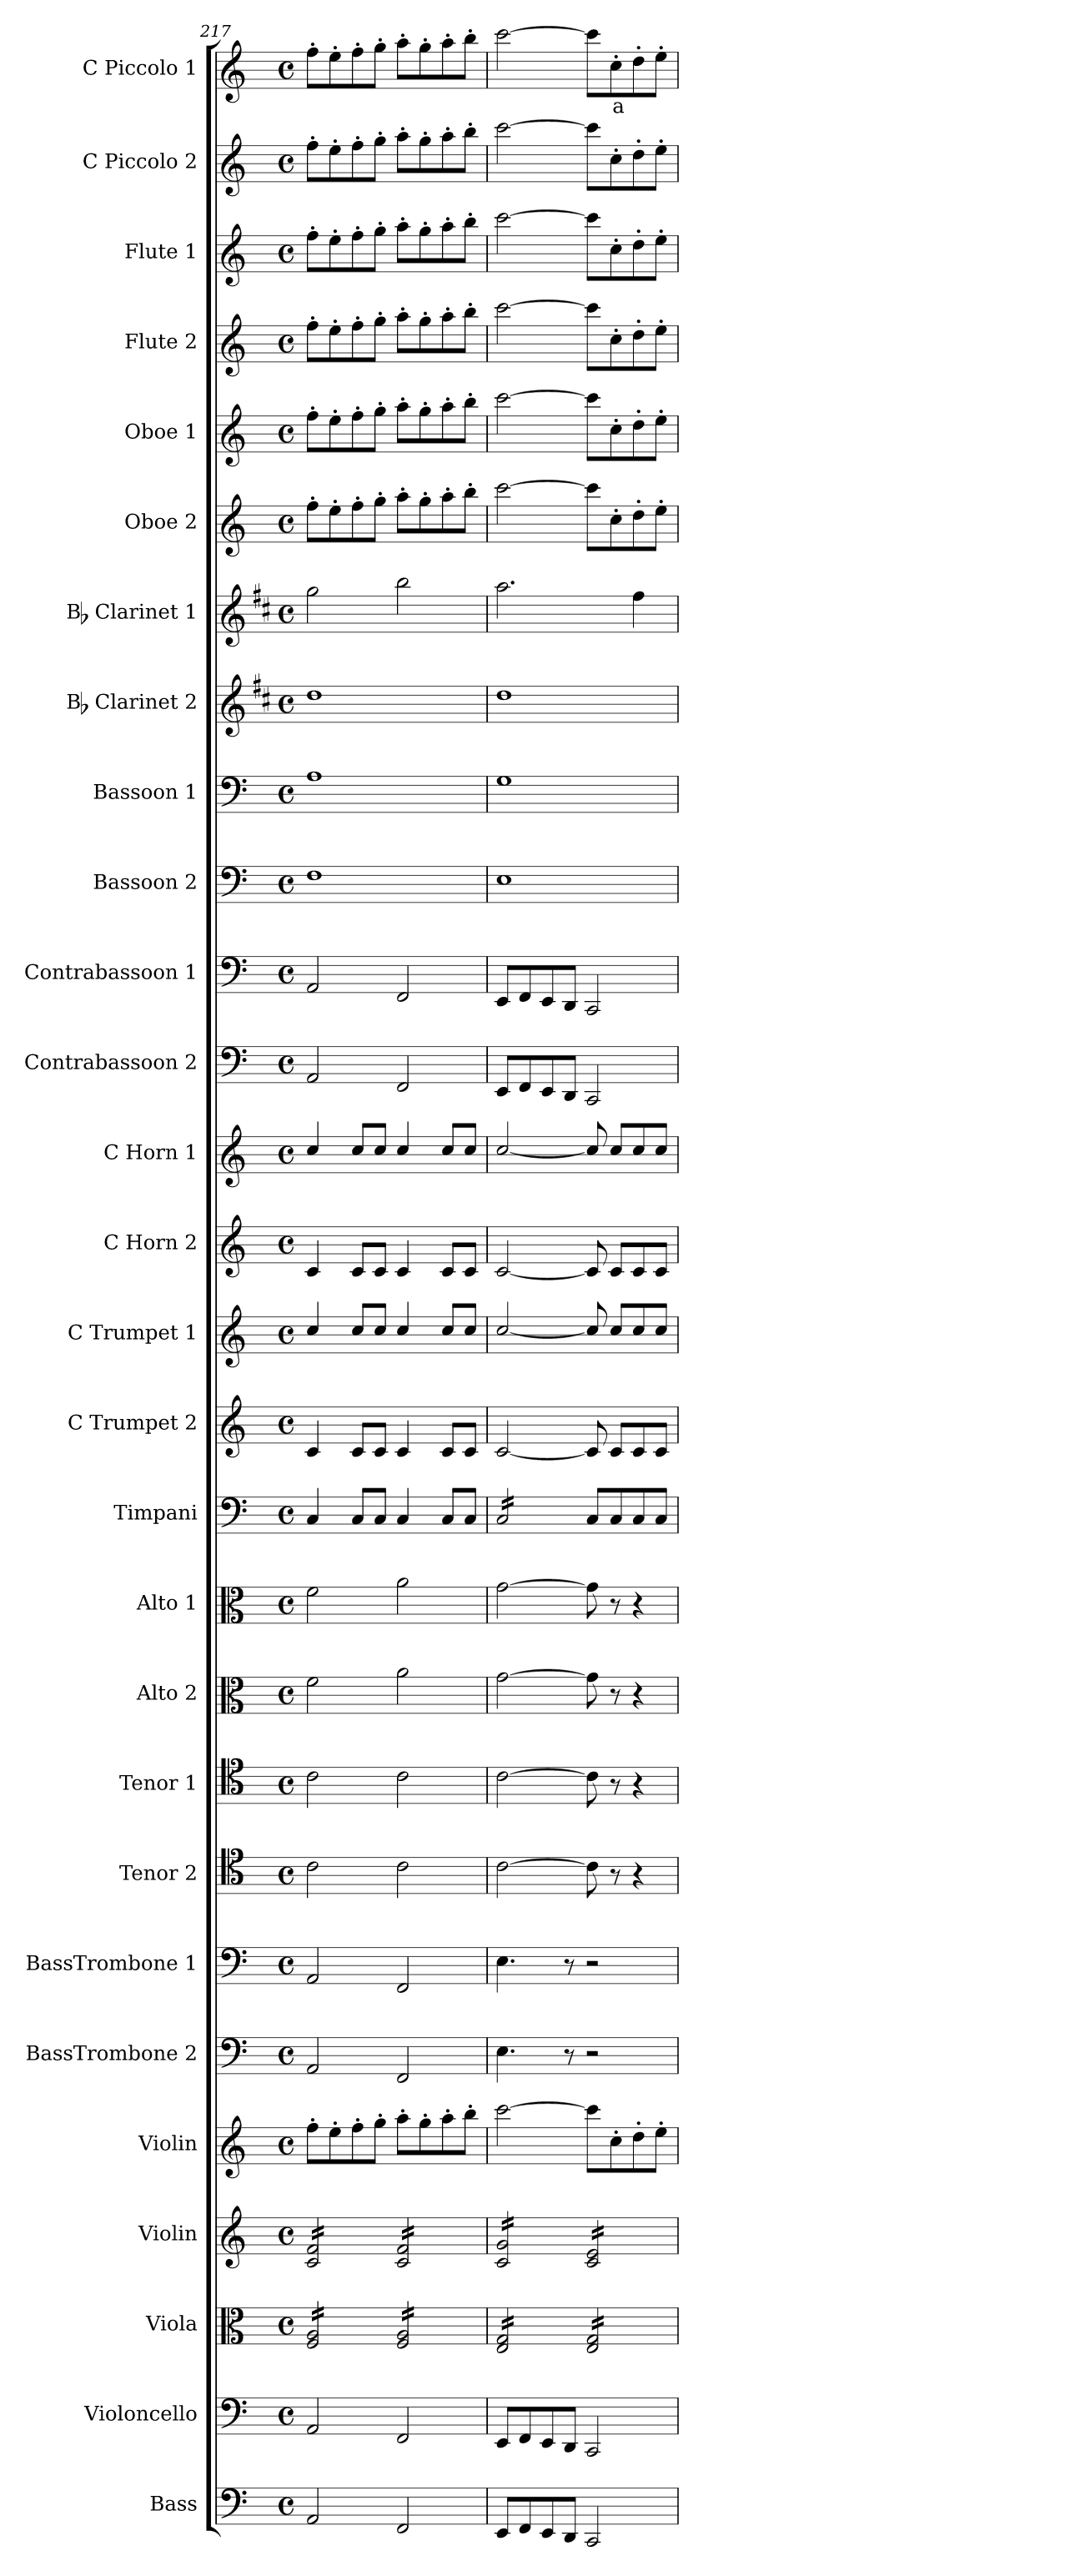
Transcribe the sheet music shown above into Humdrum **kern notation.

**kern	**kern	**kern	**kern	**kern	**kern	**kern	**kern	**kern	**kern	**kern	**kern	**kern	**kern	**kern	**kern	**kern	**kern	**kern	**kern	**kern	**kern	**kern	**kern	**kern	**kern	**kern	**kern	**text
*part28	*part27	*part26	*part25	*part24	*part23	*part22	*part21	*part20	*part19	*part18	*part17	*part16	*part15	*part14	*part13	*part12	*part11	*part10	*part9	*part8	*part7	*part6	*part5	*part4	*part3	*part2	*part1	*part1
*staff28	*staff27	*staff26	*staff25	*staff24	*staff23	*staff22	*staff21	*staff20	*staff19	*staff18	*staff17	*staff16	*staff15	*staff14	*staff13	*staff12	*staff11	*staff10	*staff9	*staff8	*staff7	*staff6	*staff5	*staff4	*staff3	*staff2	*staff1	*staff1
*I"Bass	*I"Violoncello	*I"Viola	*I"Violin	*I"Violin	*I"BassTrombone 2	*I"BassTrombone 1	*I"Tenor 2	*I"Tenor 1	*I"Alto 2	*I"Alto 1	*I"Timpani	*I"C Trumpet 2	*I"C Trumpet 1	*I"C Horn 2	*I"C Horn 1	*I"Contrabassoon 2	*I"Contrabassoon 1	*I"Bassoon 2	*I"Bassoon 1	*I"Bb Clarinet 2	*I"Bb Clarinet 1	*I"Oboe 2	*I"Oboe 1	*I"Flute 2	*I"Flute 1	*I"C Piccolo 2	*I"C Piccolo 1	*
*I'B	*I'Vc	*I'Vla	*I'Vln	*I'Vln	*I'BTrb 2	*I'BTrb 1	*I'T 2	*I'T 1	*I'A 2	*I'A 1	*I'Timp	*I'Tpt 2	*I'Tpt 1	*I'Hn 2	*I'Hn 1	*I'C Bsn 2	*I'C Bsn 1	*I'Bsn 2	*I'Bsn 1	*I'Cl 2	*I'Cl 1	*I'Ob 2	*I'Ob 1	*I'Fl 2	*I'Fl 1	*I'Picc 2	*I'Picc 1	*
!!LO:PB:g=z
*clefF4	*clefF4	*clefC3	*clefG2	*clefG2	*clefF4	*clefF4	*clefC4	*clefC4	*clefC3	*clefC3	*clefF4	*clefG2	*clefG2	*clefG2	*clefG2	*clefF4	*clefF4	*clefF4	*clefF4	*clefG2	*clefG2	*clefG2	*clefG2	*clefG2	*clefG2	*clefG2	*clefG2	*
*ITrd7c12	*	*	*	*	*	*	*	*	*	*	*	*	*	*ITrd7c12	*ITrd7c12	*ITrd7c12	*ITrd7c12	*	*	*ITrd1c2	*ITrd1c2	*	*	*	*	*ITrd-7c-12	*ITrd-7c-12	*
*k[]	*k[]	*k[]	*k[]	*k[]	*k[]	*k[]	*k[]	*k[]	*k[]	*k[]	*k[]	*k[]	*k[]	*k[]	*k[]	*k[]	*k[]	*k[]	*k[]	*k[]	*k[]	*k[]	*k[]	*k[]	*k[]	*k[]	*k[]	*
*M4/4	*M4/4	*M4/4	*M4/4	*M4/4	*M4/4	*M4/4	*M4/4	*M4/4	*M4/4	*M4/4	*M4/4	*M4/4	*M4/4	*M4/4	*M4/4	*M4/4	*M4/4	*M4/4	*M4/4	*M4/4	*M4/4	*M4/4	*M4/4	*M4/4	*M4/4	*M4/4	*M4/4	*
*met(c)	*met(c)	*met(c)	*met(c)	*met(c)	*met(c)	*met(c)	*met(c)	*met(c)	*met(c)	*met(c)	*met(c)	*met(c)	*met(c)	*met(c)	*met(c)	*met(c)	*met(c)	*met(c)	*met(c)	*met(c)	*met(c)	*met(c)	*met(c)	*met(c)	*met(c)	*met(c)	*met(c)	*
=217	=217	=217	=217	=217	=217	=217	=217	=217	=217	=217	=217	=217	=217	=217	=217	=217	=217	=217	=217	=217	=217	=217	=217	=217	=217	=217	=217	=217
*	*	*tremolo	*	*	*	*	*	*	*	*	*	*	*	*	*	*	*	*	*	*	*	*	*	*	*	*	*	*
*	*	*	*tremolo	*	*	*	*	*	*	*	*	*	*	*	*	*	*	*	*	*	*	*	*	*	*	*	*	*
2AAA	2AA	16F/ 16A/LL	16c/ 16f/LL	8ff'L	2AA	2AA	2c	2c	2f	2f	4C	4c/	4cc/	4C/	4c/	2AAA	2AAA	1F	1A	1cc	2ff	8ff'L	8ff'L	8ff'L	8ff'L	8fff'L	8fff'L	.
.	.	16F/ 16A/	16c/ 16f/	.	.	.	.	.	.	.	.	.	.	.	.	.	.	.	.	.	.	.	.	.	.	.	.	.
.	.	16F/ 16A/	16c/ 16f/	8ee'	.	.	.	.	.	.	.	.	.	.	.	.	.	.	.	.	.	8ee'	8ee'	8ee'	8ee'	8eee'	8eee'	.
.	.	16F/ 16A/	16c/ 16f/	.	.	.	.	.	.	.	.	.	.	.	.	.	.	.	.	.	.	.	.	.	.	.	.	.
.	.	16F/ 16A/	16c/ 16f/	8ff'	.	.	.	.	.	.	8CL	8c/L	8cc/L	8C/L	8c/L	.	.	.	.	.	.	8ff'	8ff'	8ff'	8ff'	8fff'	8fff'	.
.	.	16F/ 16A/	16c/ 16f/	.	.	.	.	.	.	.	.	.	.	.	.	.	.	.	.	.	.	.	.	.	.	.	.	.
.	.	16F/ 16A/	16c/ 16f/	8gg'J	.	.	.	.	.	.	8CJ	8c/J	8cc/J	8C/J	8c/J	.	.	.	.	.	.	8gg'J	8gg'J	8gg'J	8gg'J	8ggg'J	8ggg'J	.
.	.	16F/ 16A/JJ	16c/ 16f/JJ	.	.	.	.	.	.	.	.	.	.	.	.	.	.	.	.	.	.	.	.	.	.	.	.	.
2FFF	2FF	16F/ 16A/LL	16c/ 16f/LL	8aa'L	2FF	2FF	2c	2c	2a	2a	4C	4c/	4cc/	4C/	4c/	2FFF	2FFF	.	.	.	2aa	8aa'L	8aa'L	8aa'L	8aa'L	8aaa'L	8aaa'L	.
.	.	16F/ 16A/	16c/ 16f/	.	.	.	.	.	.	.	.	.	.	.	.	.	.	.	.	.	.	.	.	.	.	.	.	.
.	.	16F/ 16A/	16c/ 16f/	8gg'	.	.	.	.	.	.	.	.	.	.	.	.	.	.	.	.	.	8gg'	8gg'	8gg'	8gg'	8ggg'	8ggg'	.
.	.	16F/ 16A/	16c/ 16f/	.	.	.	.	.	.	.	.	.	.	.	.	.	.	.	.	.	.	.	.	.	.	.	.	.
.	.	16F/ 16A/	16c/ 16f/	8aa'	.	.	.	.	.	.	8CL	8c/L	8cc/L	8C/L	8c/L	.	.	.	.	.	.	8aa'	8aa'	8aa'	8aa'	8aaa'	8aaa'	.
.	.	16F/ 16A/	16c/ 16f/	.	.	.	.	.	.	.	.	.	.	.	.	.	.	.	.	.	.	.	.	.	.	.	.	.
.	.	16F/ 16A/	16c/ 16f/	8bb'J	.	.	.	.	.	.	8CJ	8c/J	8cc/J	8C/J	8c/J	.	.	.	.	.	.	8bb'J	8bb'J	8bb'J	8bb'J	8bbb'J	8bbb'J	.
.	.	16F/ 16A/JJ	16c/ 16f/JJ	.	.	.	.	.	.	.	.	.	.	.	.	.	.	.	.	.	.	.	.	.	.	.	.	.
=218	=218	=218	=218	=218	=218	=218	=218	=218	=218	=218	=218	=218	=218	=218	=218	=218	=218	=218	=218	=218	=218	=218	=218	=218	=218	=218	=218	=218
*	*	*	*	*	*	*	*	*	*	*	*tremolo	*	*	*	*	*	*	*	*	*	*	*	*	*	*	*	*	*
8EEEL	8EEL	16E/ 16G/LL	16c/ 16g/LL	[2ccc	4.E	4.E	[2c	[2c	[2g	[2g	16CLL	[2c/	[2cc/	[2C/	[2c/	8EEEL	8EEEL	1E	1G	1cc	2.gg	[2ccc	[2ccc	[2ccc	[2ccc	[2cccc	[2cccc	.
.	.	16E/ 16G/	16c/ 16g/	.	.	.	.	.	.	.	16C	.	.	.	.	.	.	.	.	.	.	.	.	.	.	.	.	.
8FFF	8FF	16E/ 16G/	16c/ 16g/	.	.	.	.	.	.	.	16C	.	.	.	.	8FFF	8FFF	.	.	.	.	.	.	.	.	.	.	.
.	.	16E/ 16G/	16c/ 16g/	.	.	.	.	.	.	.	16C	.	.	.	.	.	.	.	.	.	.	.	.	.	.	.	.	.
8EEE	8EE	16E/ 16G/	16c/ 16g/	.	.	.	.	.	.	.	16C	.	.	.	.	8EEE	8EEE	.	.	.	.	.	.	.	.	.	.	.
.	.	16E/ 16G/	16c/ 16g/	.	.	.	.	.	.	.	16C	.	.	.	.	.	.	.	.	.	.	.	.	.	.	.	.	.
8DDDJ	8DDJ	16E/ 16G/	16c/ 16g/	.	8r	8r	.	.	.	.	16C	.	.	.	.	8DDDJ	8DDDJ	.	.	.	.	.	.	.	.	.	.	.
.	.	16E/ 16G/JJ	16c/ 16g/JJ	.	.	.	.	.	.	.	16CJJ	.	.	.	.	.	.	.	.	.	.	.	.	.	.	.	.	.
*	*	*	*	*	*	*	*	*	*	*	*Xtremolo	*	*	*	*	*	*	*	*	*	*	*	*	*	*	*	*	*
2CCC	2CC	16E/ 16G/LL	16c/ 16e/LL	8cccL]	2r	2r	8c]	8c]	8g]	8g]	8CL	8c/]	8cc/]	8C/]	8c/]	2CCC	2CCC	.	.	.	.	8cccL]	8cccL]	8cccL]	8cccL]	8ccccL]	8ccccL]	.
.	.	16E/ 16G/	16c/ 16e/	.	.	.	.	.	.	.	.	.	.	.	.	.	.	.	.	.	.	.	.	.	.	.	.	.
!	!	!	!	!	!	!	!	!	!	!	!	!	!	!	!	!	!	!	!	!	!	!	!	!	!	!	!	!LO:LY:b
.	.	16E/ 16G/	16c/ 16e/	8cc'	.	.	8r	8r	8r	8r	8C	8c/L	8cc/L	8C/L	8c/L	.	.	.	.	.	.	8cc'	8cc'	8cc'	8cc'	8ccc'	8ccc'	a
.	.	16E/ 16G/	16c/ 16e/	.	.	.	.	.	.	.	.	.	.	.	.	.	.	.	.	.	.	.	.	.	.	.	.	.
.	.	16E/ 16G/	16c/ 16e/	8dd'	.	.	4r	4r	4r	4r	8C	8c/	8cc/	8C/	8c/	.	.	.	.	.	4ee	8dd'	8dd'	8dd'	8dd'	8ddd'	8ddd'	.
.	.	16E/ 16G/	16c/ 16e/	.	.	.	.	.	.	.	.	.	.	.	.	.	.	.	.	.	.	.	.	.	.	.	.	.
.	.	16E/ 16G/	16c/ 16e/	8ee'J	.	.	.	.	.	.	8CJ	8c/J	8cc/J	8C/J	8c/J	.	.	.	.	.	.	8ee'J	8ee'J	8ee'J	8ee'J	8eee'J	8eee'J	.
.	.	16E/ 16G/JJ	16c/ 16e/JJ	.	.	.	.	.	.	.	.	.	.	.	.	.	.	.	.	.	.	.	.	.	.	.	.	.
*	*	*	*Xtremolo	*	*	*	*	*	*	*	*	*	*	*	*	*	*	*	*	*	*	*	*	*	*	*	*	*
*	*	*Xtremolo	*	*	*	*	*	*	*	*	*	*	*	*	*	*	*	*	*	*	*	*	*	*	*	*	*	*
=	=	=	=	=	=	=	=	=	=	=	=	=	=	=	=	=	=	=	=	=	=	=	=	=	=	=	=	=
*-	*-	*-	*-	*-	*-	*-	*-	*-	*-	*-	*-	*-	*-	*-	*-	*-	*-	*-	*-	*-	*-	*-	*-	*-	*-	*-	*-	*-
